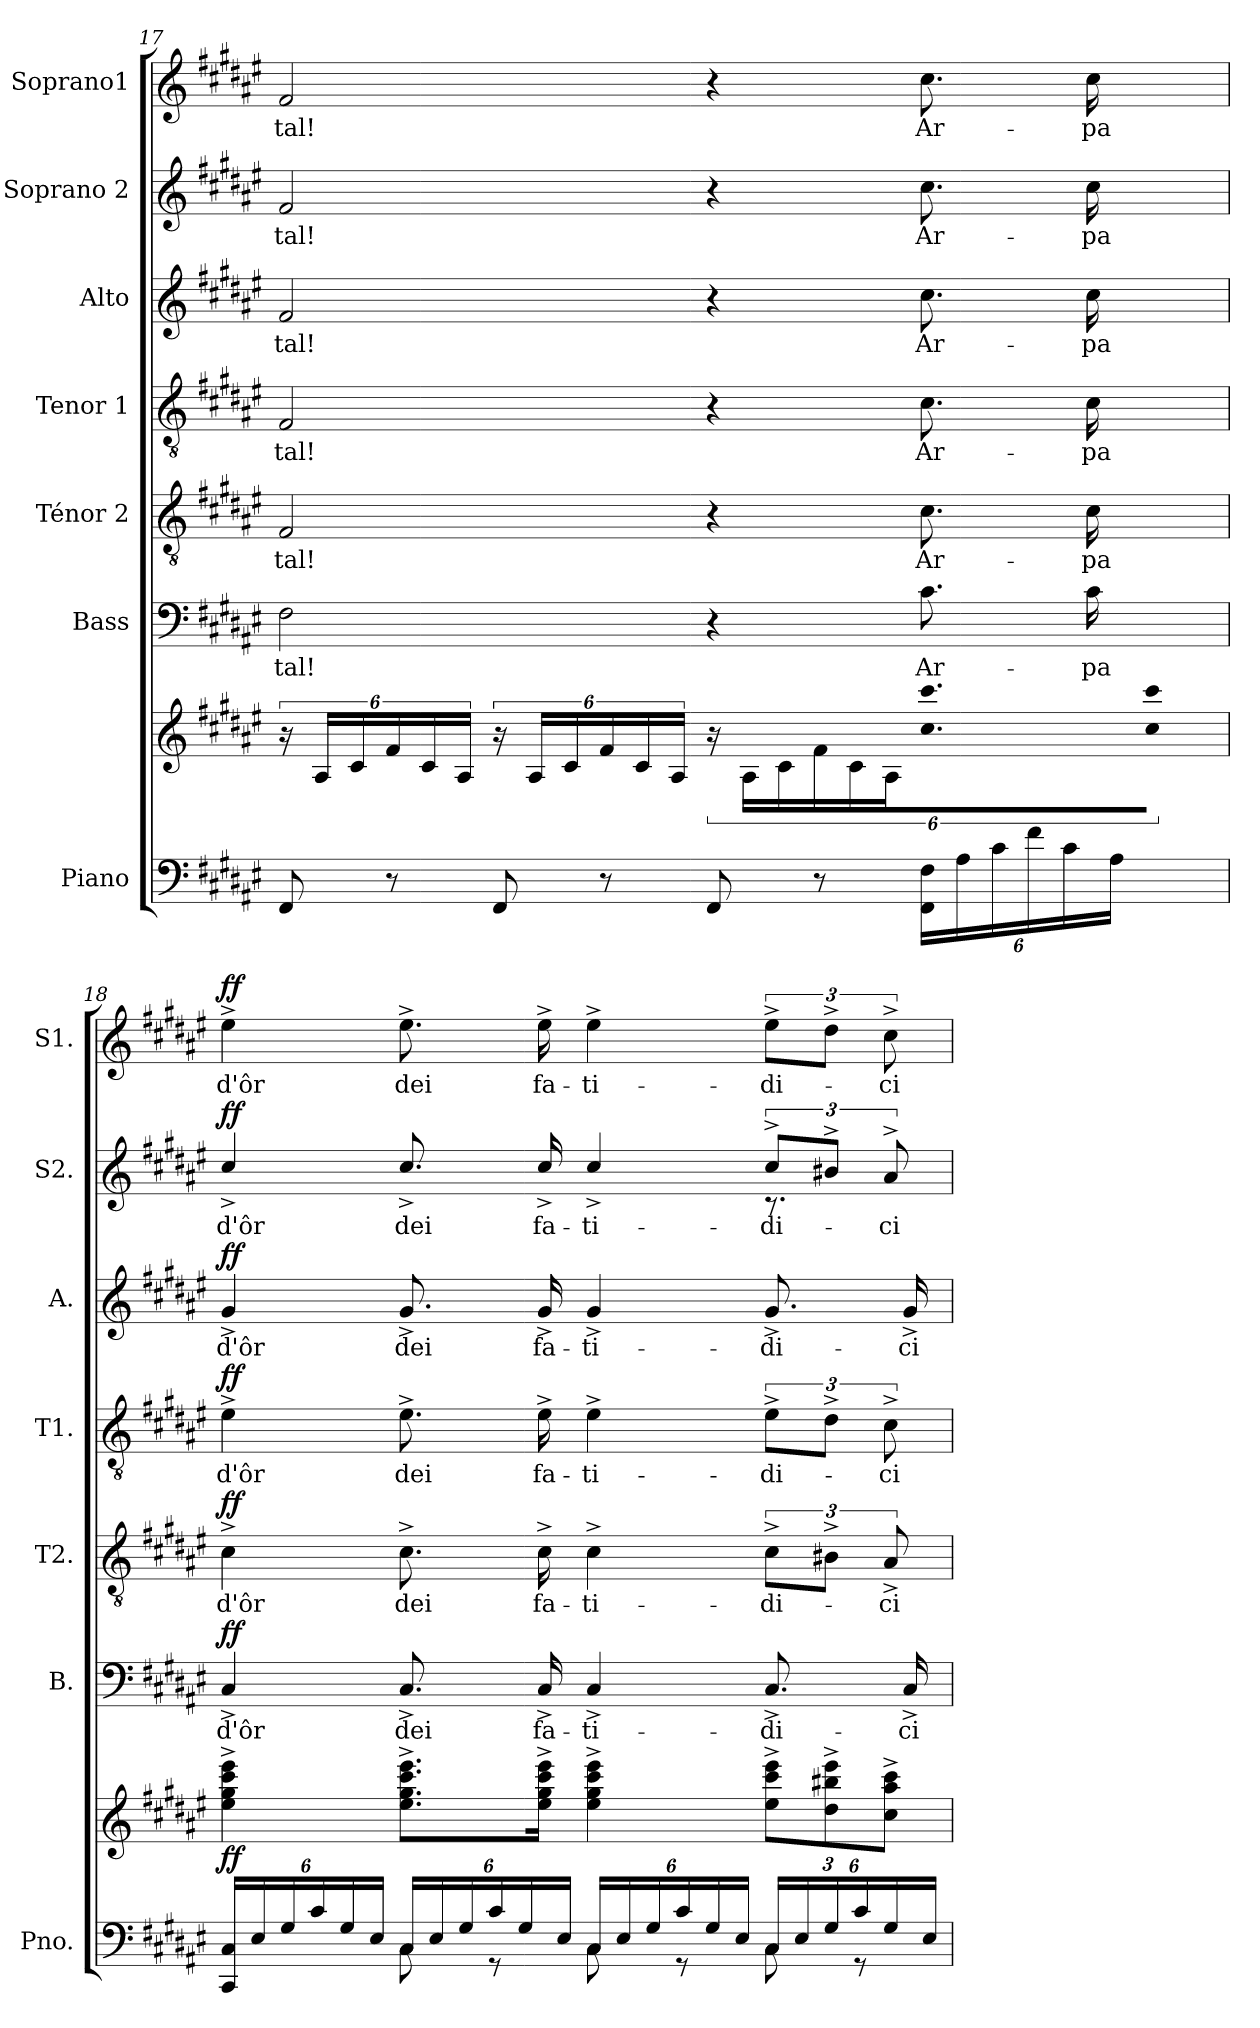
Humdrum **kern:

**kern	**kern	**dynam	**kern	**text	**dynam	**kern	**text	**dynam	**kern	**text	**dynam	**kern	**text	**dynam	**kern	**text	**dynam	**kern	**text	**dynam
*part7	*part7	*part7	*part6	*part6	*part6	*part5	*part5	*part5	*part4	*part4	*part4	*part3	*part3	*part3	*part2	*part2	*part2	*part1	*part1	*part1
*staff8	*staff7	*staff7/8	*staff6	*staff6	*staff6	*staff5	*staff5	*staff5	*staff4	*staff4	*staff4	*staff3	*staff3	*staff3	*staff2	*staff2	*staff2	*staff1	*staff1	*staff1
*I"Piano	*	*	*I"Bass	*	*	*I"Ténor 2	*	*	*I"Tenor 1	*	*	*I"Alto	*	*	*I"Soprano 2	*	*	*I"Soprano1	*	*
*I'Pno.	*	*	*I'B.	*	*	*I'T2.	*	*	*I'T1.	*	*	*I'A.	*	*	*I'S2.	*	*	*I'S1.	*	*
*clefF4	*clefG2	*	*clefF4	*	*	*clefGv2	*	*	*clefGv2	*	*	*clefG2	*	*	*clefG2	*	*	*clefG2	*	*
*k[f#c#g#d#a#e#]	*k[f#c#g#d#a#e#]	*	*k[f#c#g#d#a#e#]	*	*	*k[f#c#g#d#a#e#]	*	*	*k[f#c#g#d#a#e#]	*	*	*k[f#c#g#d#a#e#]	*	*	*k[f#c#g#d#a#e#]	*	*	*k[f#c#g#d#a#e#]	*	*
=17	=17	=17	=17	=17	=17	=17	=17	=17	=17	=17	=17	=17	=17	=17	=17	=17	=17	=17	=17	=17
8FF#/	24r	.	2F#\	-tal!	.	2F#/	-tal!	.	2F#/	-tal!	.	2f#/	-tal!	.	2f#/	-tal!	.	2f#/	-tal!	.
.	24A#/LL	.	.	.	.	.	.	.	.	.	.	.	.	.	.	.	.	.	.	.
.	24c#/	.	.	.	.	.	.	.	.	.	.	.	.	.	.	.	.	.	.	.
8r	24f#/	.	.	.	.	.	.	.	.	.	.	.	.	.	.	.	.	.	.	.
.	24c#/	.	.	.	.	.	.	.	.	.	.	.	.	.	.	.	.	.	.	.
.	24A#/JJ	.	.	.	.	.	.	.	.	.	.	.	.	.	.	.	.	.	.	.
8FF#/	24r	.	.	.	.	.	.	.	.	.	.	.	.	.	.	.	.	.	.	.
.	24A#/LL	.	.	.	.	.	.	.	.	.	.	.	.	.	.	.	.	.	.	.
.	24c#/	.	.	.	.	.	.	.	.	.	.	.	.	.	.	.	.	.	.	.
8r	24f#/	.	.	.	.	.	.	.	.	.	.	.	.	.	.	.	.	.	.	.
.	24c#/	.	.	.	.	.	.	.	.	.	.	.	.	.	.	.	.	.	.	.
.	24A#/JJ	.	.	.	.	.	.	.	.	.	.	.	.	.	.	.	.	.	.	.
8FF#/	24r	.	4r	.	.	4r	.	.	4r	.	.	4r	.	.	4r	.	.	4r	.	.
.	24A#\LL	.	.	.	.	.	.	.	.	.	.	.	.	.	.	.	.	.	.	.
.	24c#\	.	.	.	.	.	.	.	.	.	.	.	.	.	.	.	.	.	.	.
8r	24f#\	.	.	.	.	.	.	.	.	.	.	.	.	.	.	.	.	.	.	.
.	24c#\	.	.	.	.	.	.	.	.	.	.	.	.	.	.	.	.	.	.	.
.	24A#\J	.	.	.	.	.	.	.	.	.	.	.	.	.	.	.	.	.	.	.
*Xbrackettup	*	*	*	*	*	*	*	*	*	*	*	*	*	*	*	*	*	*	*	*
24FF#\ 24F#\LL	8.cc#\ 8.ccc#\	.	8.c#\	Ar-	.	8.c#\	Ar-	.	8.c#\	Ar-	.	8.cc#\	Ar-	.	8.cc#\	Ar-	.	8.cc#\	Ar-	.
24A#\	.	.	.	.	.	.	.	.	.	.	.	.	.	.	.	.	.	.	.	.
24c#\	.	.	.	.	.	.	.	.	.	.	.	.	.	.	.	.	.	.	.	.
24f#\	.	.	.	.	.	.	.	.	.	.	.	.	.	.	.	.	.	.	.	.
24c#\	.	.	.	.	.	.	.	.	.	.	.	.	.	.	.	.	.	.	.	.
.	16cc#\ 16ccc#\Jk	.	16c#\	-pa	.	16c#\	-pa	.	16c#\	-pa	.	16cc#\	-pa	.	16cc#\	-pa	.	16cc#\	-pa	.
24A#\JJ	.	.	.	.	.	.	.	.	.	.	.	.	.	.	.	.	.	.	.	.
!!LO:LB:g=z
=18	=18	=18	=18	=18	=18	=18	=18	=18	=18	=18	=18	=18	=18	=18	=18	=18	=18	=18	=18	=18
*^	*	*	*	*	*	*	*	*	*	*	*	*	*	*	*^	*	*	*	*	*
!	!	!	!LO:DY:a=2	!	!	!LO:DY:a	!	!	!LO:DY:a	!	!	!LO:DY:a	!	!	!LO:DY:a	!	!	!	!LO:DY:a	!	!	!LO:DY:a
24CC#/ 24C#/LL	4ryy	4ee#\^ 4gg#\^ 4ccc#\^ 4eee#\^	ff	4C#^/	d'ôr	ff	4c#^\	d'ôr	ff	4e#^\	d'ôr	ff	4g#^/	d'ôr	ff	4cc#^/	2.ryy	d'ôr	ff	4ee#^\	d'ôr	ff
24E#/	.	.	.	.	.	.	.	.	.	.	.	.	.	.	.	.	.	.	.	.	.	.
24G#/	.	.	.	.	.	.	.	.	.	.	.	.	.	.	.	.	.	.	.	.	.	.
24c#/	.	.	.	.	.	.	.	.	.	.	.	.	.	.	.	.	.	.	.	.	.	.
24G#/	.	.	.	.	.	.	.	.	.	.	.	.	.	.	.	.	.	.	.	.	.	.
24E#/JJ	.	.	.	.	.	.	.	.	.	.	.	.	.	.	.	.	.	.	.	.	.	.
24C#/LL	8C#\	8.ee#\^ 8.gg#\^ 8.ccc#\^ 8.eee#\^L	.	8.C#^/	dei	.	8.c#^\	dei	.	8.e#^\	dei	.	8.g#^/	dei	.	8.cc#^/	.	dei	.	8.ee#^\	dei	.
24E#/	.	.	.	.	.	.	.	.	.	.	.	.	.	.	.	.	.	.	.	.	.	.
24G#/	.	.	.	.	.	.	.	.	.	.	.	.	.	.	.	.	.	.	.	.	.	.
24c#/	8r	.	.	.	.	.	.	.	.	.	.	.	.	.	.	.	.	.	.	.	.	.
24G#/	.	.	.	.	.	.	.	.	.	.	.	.	.	.	.	.	.	.	.	.	.	.
.	.	16ee#\^ 16gg#\^ 16ccc#\^ 16eee#\^Jk	.	16C#^/	fa-	.	16c#^\	fa-	.	16e#^\	fa-	.	16g#^/	fa-	.	16cc#^/	.	fa-	.	16ee#^\	fa-	.
24E#/JJ	.	.	.	.	.	.	.	.	.	.	.	.	.	.	.	.	.	.	.	.	.	.
24C#/LL	8C#\	4ee#\^ 4gg#\^ 4ccc#\^ 4eee#\^	.	4C#^/	-ti-	.	4c#^\	-ti-	.	4e#^\	-ti-	.	4g#^/	-ti-	.	4cc#^/	.	-ti-	.	4ee#^\	-ti-	.
24E#/	.	.	.	.	.	.	.	.	.	.	.	.	.	.	.	.	.	.	.	.	.	.
24G#/	.	.	.	.	.	.	.	.	.	.	.	.	.	.	.	.	.	.	.	.	.	.
24c#/	8r	.	.	.	.	.	.	.	.	.	.	.	.	.	.	.	.	.	.	.	.	.
24G#/	.	.	.	.	.	.	.	.	.	.	.	.	.	.	.	.	.	.	.	.	.	.
24E#/JJ	.	.	.	.	.	.	.	.	.	.	.	.	.	.	.	.	.	.	.	.	.	.
*	*	*Xbrackettup	*	*	*	*	*	*	*	*	*	*	*	*	*	*	*	*	*	*	*	*
24C#/LL	8C#\	12ee#\^ 12ccc#\^ 12eee#\^L	.	8.C#^/	-di-	.	12c#^\L	-di-	.	12e#^\L	-di-	.	8.g#^/	-di-	.	12cc#^/L	8.r	-di-	.	12ee#^\L	-di-	.
24E#/	.	.	.	.	.	.	.	.	.	.	.	.	.	.	.	.	.	.	.	.	.	.
24G#/	.	12dd#\^ 12bb#X\^ 12eee#\^	.	.	.	.	12B#X^\J	.	.	12d#^\J	.	.	.	.	.	12b#X^/J	.	.	.	12dd#^\J	.	.
24c#/	8r	.	.	.	.	.	.	.	.	.	.	.	.	.	.	.	.	.	.	.	.	.
24G#/	.	12cc#\^ 12aa#\^ 12ccc#\^J	.	.	.	.	12A#^/	-ci	.	12c#^\	-ci	.	.	.	.	12a#^/	.	-ci	.	12cc#^\	-ci	.
.	.	.	.	16C#^/	-ci	.	.	.	.	.	.	.	16g#^/	-ci	.	.	16ryy	.	.	.	.	.
24E#/JJ	.	.	.	.	.	.	.	.	.	.	.	.	.	.	.	.	.	.	.	.	.	.
*v	*v	*	*	*	*	*	*	*	*	*	*	*	*	*	*	*v	*v	*	*	*	*	*
=	=	=	=	=	=	=	=	=	=	=	=	=	=	=	=	=	=	=	=	=
*-	*-	*-	*-	*-	*-	*-	*-	*-	*-	*-	*-	*-	*-	*-	*-	*-	*-	*-	*-	*-
